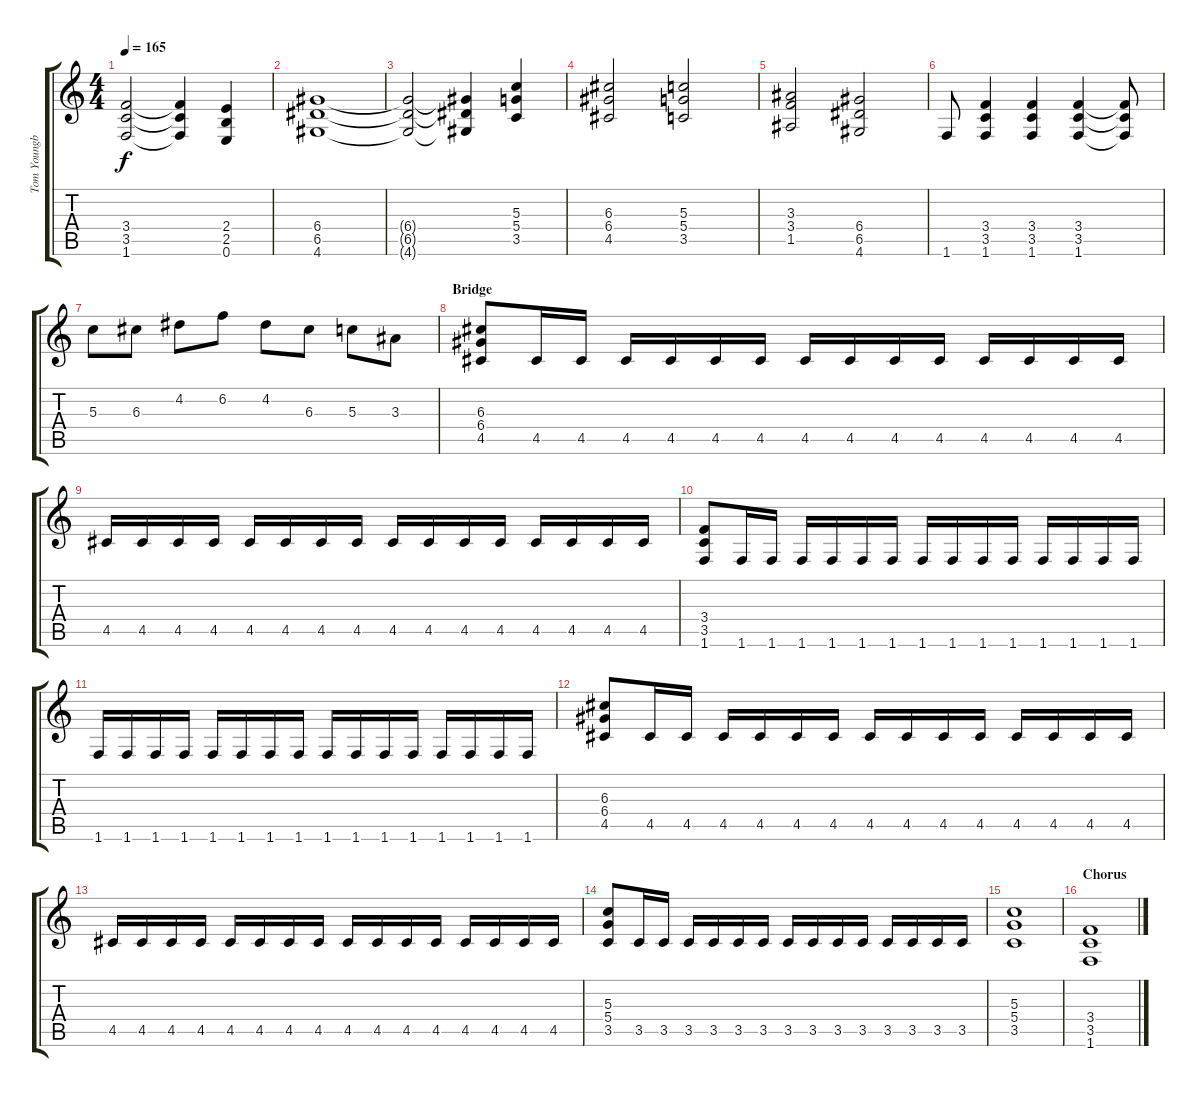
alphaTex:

\track ("Tom Youngblood" "Tom Youngb") {instrument distortionguitar}
\staff {score tabs}
\tuning (E4 B3 G3 D3 A2 E2) {hide}
\ts (4 4)
\tempo 165
\clef g2
\ks c
(3.4{t} 3.5{t} 1.6{t}).2{dy f} (3.4{t} 3.5{t} 1.6{t}).4 (2.4 2.5 0.6).4 |
(6.4 6.5 4.6).1 |
(6.4{t} 6.5{t} 4.6{t}).2 (6.4{t} 6.5{t} 4.6{t}).4 (5.3 5.4 3.5).4 |
(6.3 6.4 4.5).2 (5.3 5.4 3.5).2 |
(3.3 3.4 1.5).2 (6.4 6.5 4.6).2 |
1.6.8 (3.4 3.5 1.6).4 (3.4 3.5 1.6).4 (3.4 3.5 1.6).4 (3.4{t} 3.5{t} 1.6{t}).8 |
5.3.8 6.3.8 4.2.8 6.2.8 4.2.8 6.3.8 5.3.8 3.3.8 |
\section ("" "Bridge")
(6.3 6.4 4.5).8 4.5.16 4.5.16 4.5.16 4.5.16 4.5.16 4.5.16 4.5.16 4.5.16 4.5.16 4.5.16 4.5.16 4.5.16 4.5.16 4.5.16 |
4.5.16 4.5.16 4.5.16 4.5.16 4.5.16 4.5.16 4.5.16 4.5.16 4.5.16 4.5.16 4.5.16 4.5.16 4.5.16 4.5.16 4.5.16 4.5.16 |
(3.4 3.5 1.6).8 1.6.16 1.6.16 1.6.16 1.6.16 1.6.16 1.6.16 1.6.16 1.6.16 1.6.16 1.6.16 1.6.16 1.6.16 1.6.16 1.6.16 |
1.6.16 1.6.16 1.6.16 1.6.16 1.6.16 1.6.16 1.6.16 1.6.16 1.6.16 1.6.16 1.6.16 1.6.16 1.6.16 1.6.16 1.6.16 1.6.16 |
(6.3 6.4 4.5).8 4.5.16 4.5.16 4.5.16 4.5.16 4.5.16 4.5.16 4.5.16 4.5.16 4.5.16 4.5.16 4.5.16 4.5.16 4.5.16 4.5.16 |
4.5.16 4.5.16 4.5.16 4.5.16 4.5.16 4.5.16 4.5.16 4.5.16 4.5.16 4.5.16 4.5.16 4.5.16 4.5.16 4.5.16 4.5.16 4.5.16 |
(5.3 5.4 3.5).8 3.5.16 3.5.16 3.5.16 3.5.16 3.5.16 3.5.16 3.5.16 3.5.16 3.5.16 3.5.16 3.5.16 3.5.16 3.5.16 3.5.16 |
(5.3 5.4 3.5).1 |
\section ("" "Chorus")
(3.4 3.5 1.6).1
